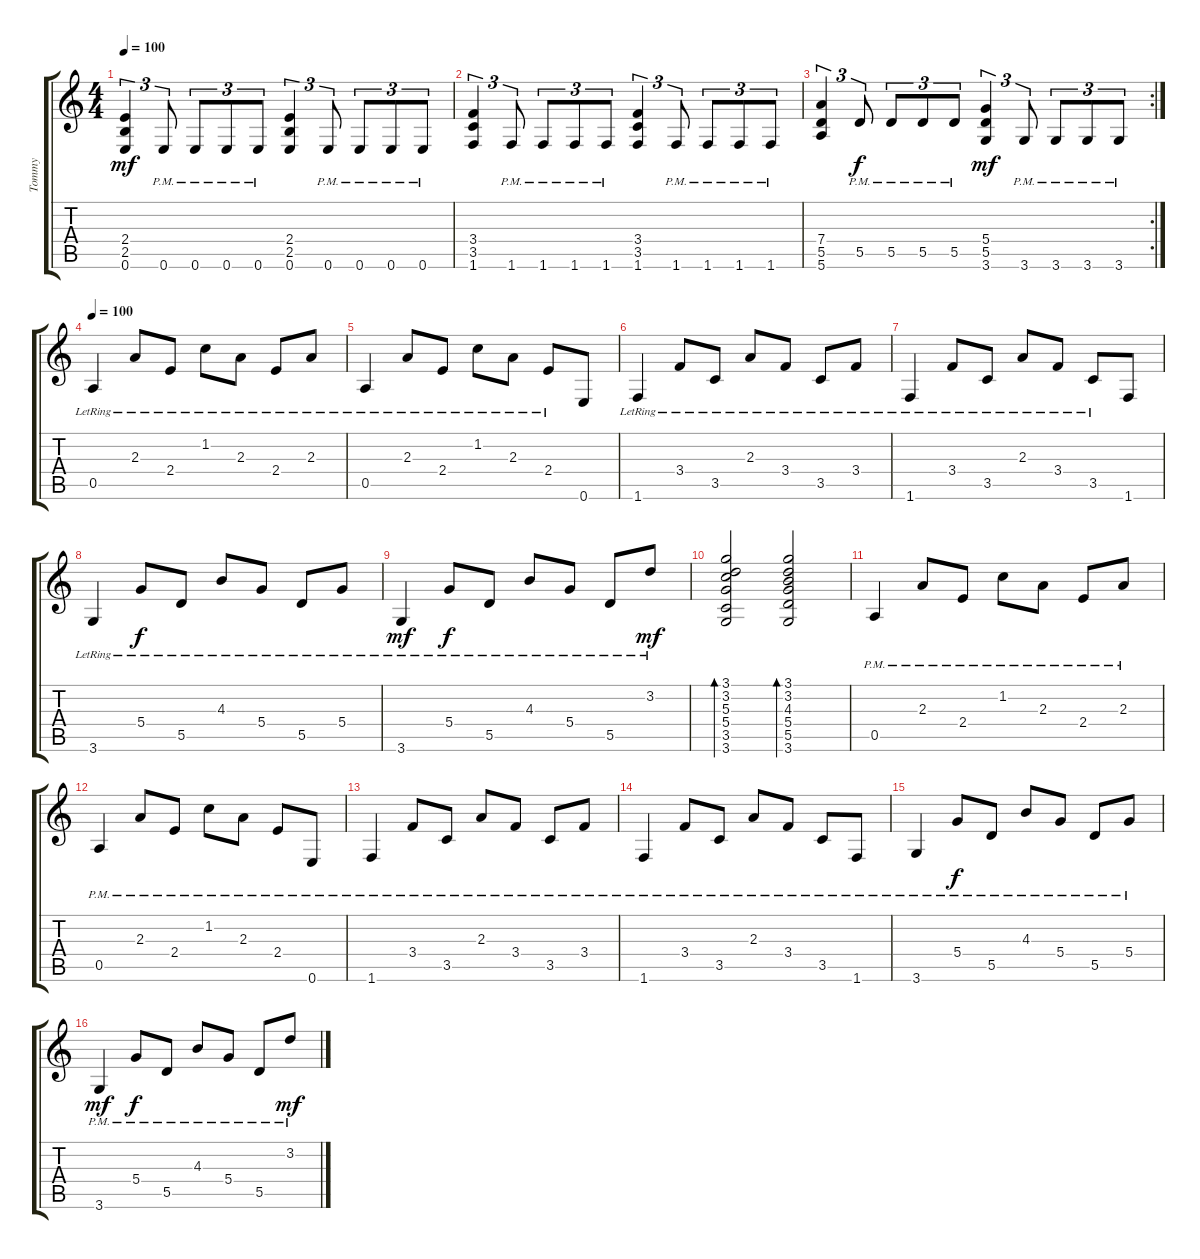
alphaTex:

\track ("Tommy" "Tommy") {instrument distortionguitar}
\staff {score tabs}
\tuning (E4 B3 G3 D3 A2 E2) {hide}
\ts (4 4)
\tempo 100
\clef g2
\ks c
(2.4 2.5 0.6).4{tu (3 2) dy mf} 0.6{pm}.8{tu (3 2)} 0.6{pm}.8{tu (3 2)} 0.6{pm}.8{tu (3 2)} 0.6{pm}.8{tu (3 2)} (2.4 2.5 0.6).4{tu (3 2)} 0.6{pm}.8{tu (3 2)} 0.6{pm}.8{tu (3 2)} 0.6{pm}.8{tu (3 2)} 0.6{pm}.8{tu (3 2)} |
(3.4 3.5 1.6).4{tu (3 2)} 1.6{pm}.8{tu (3 2)} 1.6{pm}.8{tu (3 2)} 1.6{pm}.8{tu (3 2)} 1.6{pm}.8{tu (3 2)} (3.4 3.5 1.6).4{tu (3 2)} 1.6{pm}.8{tu (3 2)} 1.6{pm}.8{tu (3 2)} 1.6{pm}.8{tu (3 2)} 1.6{pm}.8{tu (3 2)} |
\rc 2
(7.4 5.5 5.6).4{tu (3 2)} 5.5{pm}.8{tu (3 2) dy f} 5.5{pm}.8{tu (3 2)} 5.5{pm}.8{tu (3 2)} 5.5{pm}.8{tu (3 2)} (5.4 5.5 3.6).4{tu (3 2) dy mf} 3.6{pm}.8{tu (3 2)} 3.6{pm}.8{tu (3 2)} 3.6{pm}.8{tu (3 2)} 3.6{pm}.8{tu (3 2)} |
\tempo 100
0.5{lr}.4{instrument acousticguitarsteel} 2.3{lr}.8 2.4{lr}.8 1.2{lr}.8 2.3{lr}.8 2.4{lr}.8 2.3{lr}.8 |
0.5{lr}.4 2.3{lr}.8 2.4{lr}.8 1.2{lr}.8 2.3{lr}.8 2.4{lr}.8 0.6.8 |
1.6{lr}.4 3.4{lr}.8 3.5{lr}.8 2.3{lr}.8 3.4{lr}.8 3.5{lr}.8 3.4{lr}.8 |
1.6{lr}.4 3.4{lr}.8 3.5{lr}.8 2.3{lr}.8 3.4{lr}.8 3.5{lr}.8 1.6.8 |
3.6{lr}.4 5.4{lr}.8{dy f} 5.5{lr}.8 4.3{lr}.8 5.4{lr}.8 5.5{lr}.8 5.4{lr}.8 |
3.6{lr}.4{dy mf} 5.4{lr}.8{dy f} 5.5{lr}.8 4.3{lr}.8 5.4{lr}.8 5.5{lr}.8 3.2{lr}.8{dy mf} |
(3.1 3.2 5.3 5.4 3.5 3.6).2{bd 120} (3.1 3.2 4.3 5.4 5.5 3.6).2{bd 120} |
0.5{pm}.4{instrument distortionguitar} 2.3{pm}.8 2.4{pm}.8 1.2{pm}.8 2.3{pm}.8 2.4{pm}.8 2.3{pm}.8 |
0.5{pm}.4 2.3{pm}.8 2.4{pm}.8 1.2{pm}.8 2.3{pm}.8 2.4{pm}.8 0.6{pm}.8 |
1.6{pm}.4 3.4{pm}.8 3.5{pm}.8 2.3{pm}.8 3.4{pm}.8 3.5{pm}.8 3.4{pm}.8 |
1.6{pm}.4 3.4{pm}.8 3.5{pm}.8 2.3{pm}.8 3.4{pm}.8 3.5{pm}.8 1.6{pm}.8 |
3.6{pm}.4 5.4{pm}.8{dy f} 5.5{pm}.8 4.3{pm}.8 5.4{pm}.8 5.5{pm}.8 5.4{pm}.8 |
3.6{pm}.4{dy mf} 5.4{pm}.8{dy f} 5.5{pm}.8 4.3{pm}.8 5.4{pm}.8 5.5{pm}.8 3.2{pm}.8{dy mf}
